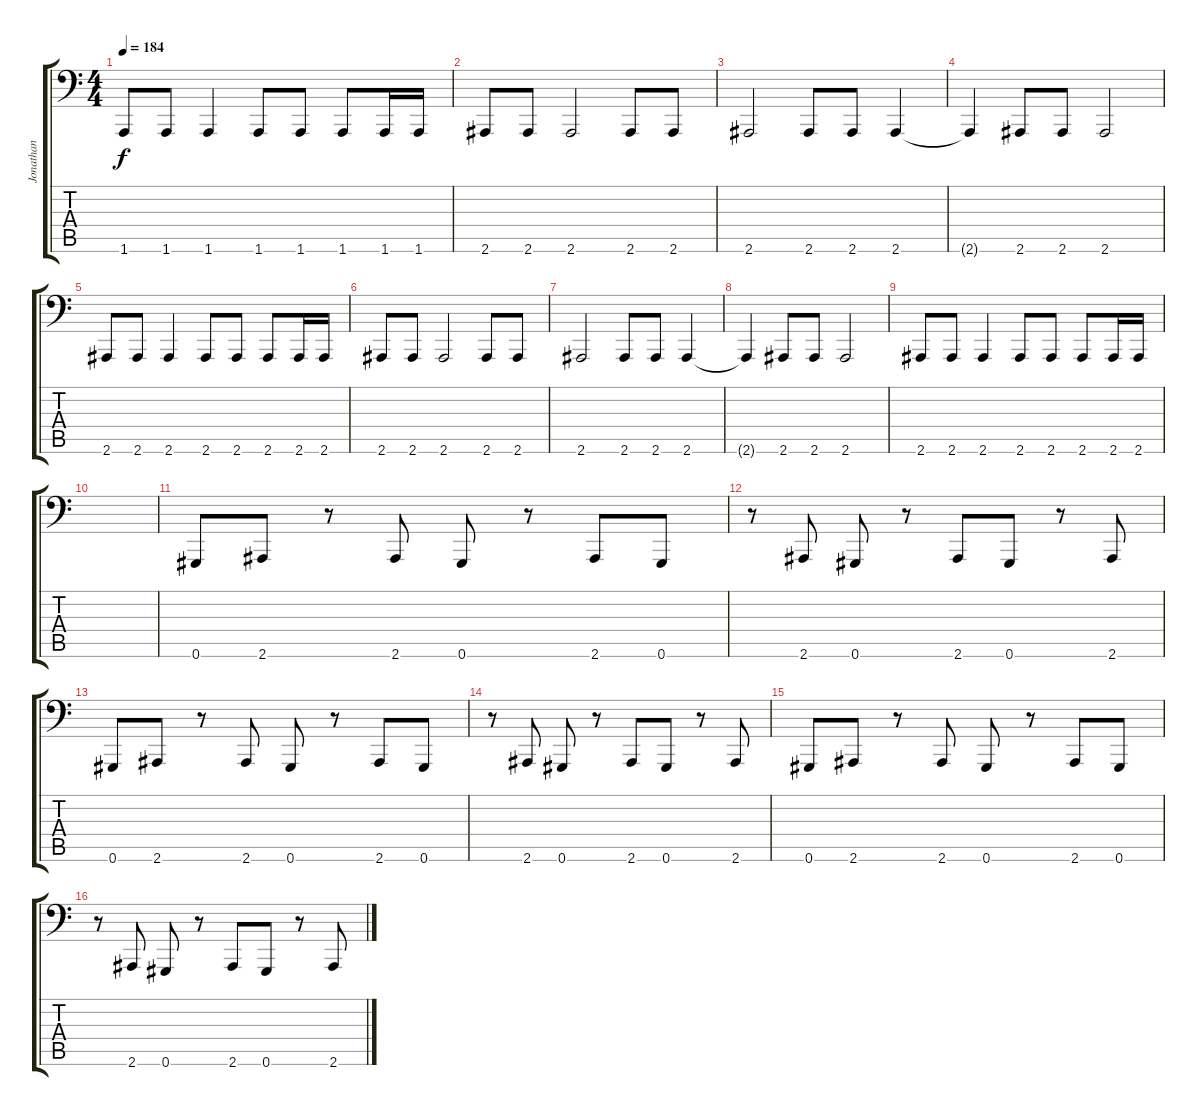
\track ("Jonathan" "Jonathan") {instrument electricbassfinger}
\staff {score tabs}
\tuning (B2 Gb2 Db2 Ab1 Eb1 Ab0) {hide}
\ts (4 4)
\tempo 184
\clef f4
\ks c
1.6.8{dy f} 1.6.8 1.6.4 1.6.8 1.6.8 1.6.8 1.6.16 1.6.16 |
2.6.8 2.6.8 2.6.2 2.6.8 2.6.8 |
2.6.2 2.6.8 2.6.8 2.6.4 |
2.6{t}.4 2.6.8 2.6.8 2.6.2 |
2.6.8 2.6.8 2.6.4 2.6.8 2.6.8 2.6.8 2.6.16 2.6.16 |
2.6.8 2.6.8 2.6.2 2.6.8 2.6.8 |
2.6.2 2.6.8 2.6.8 2.6.4 |
2.6{t}.4 2.6.8 2.6.8 2.6.2 |
2.6.8 2.6.8 2.6.4 2.6.8 2.6.8 2.6.8 2.6.16 2.6.16 |
|
0.6.8 2.6.8 r.8 2.6.8 0.6.8 r.8 2.6.8 0.6.8 |
r.8 2.6.8 0.6.8 r.8 2.6.8 0.6.8 r.8 2.6.8 |
0.6.8 2.6.8 r.8 2.6.8 0.6.8 r.8 2.6.8 0.6.8 |
r.8 2.6.8 0.6.8 r.8 2.6.8 0.6.8 r.8 2.6.8 |
0.6.8 2.6.8 r.8 2.6.8 0.6.8 r.8 2.6.8 0.6.8 |
r.8 2.6.8 0.6.8 r.8 2.6.8 0.6.8 r.8 2.6.8
